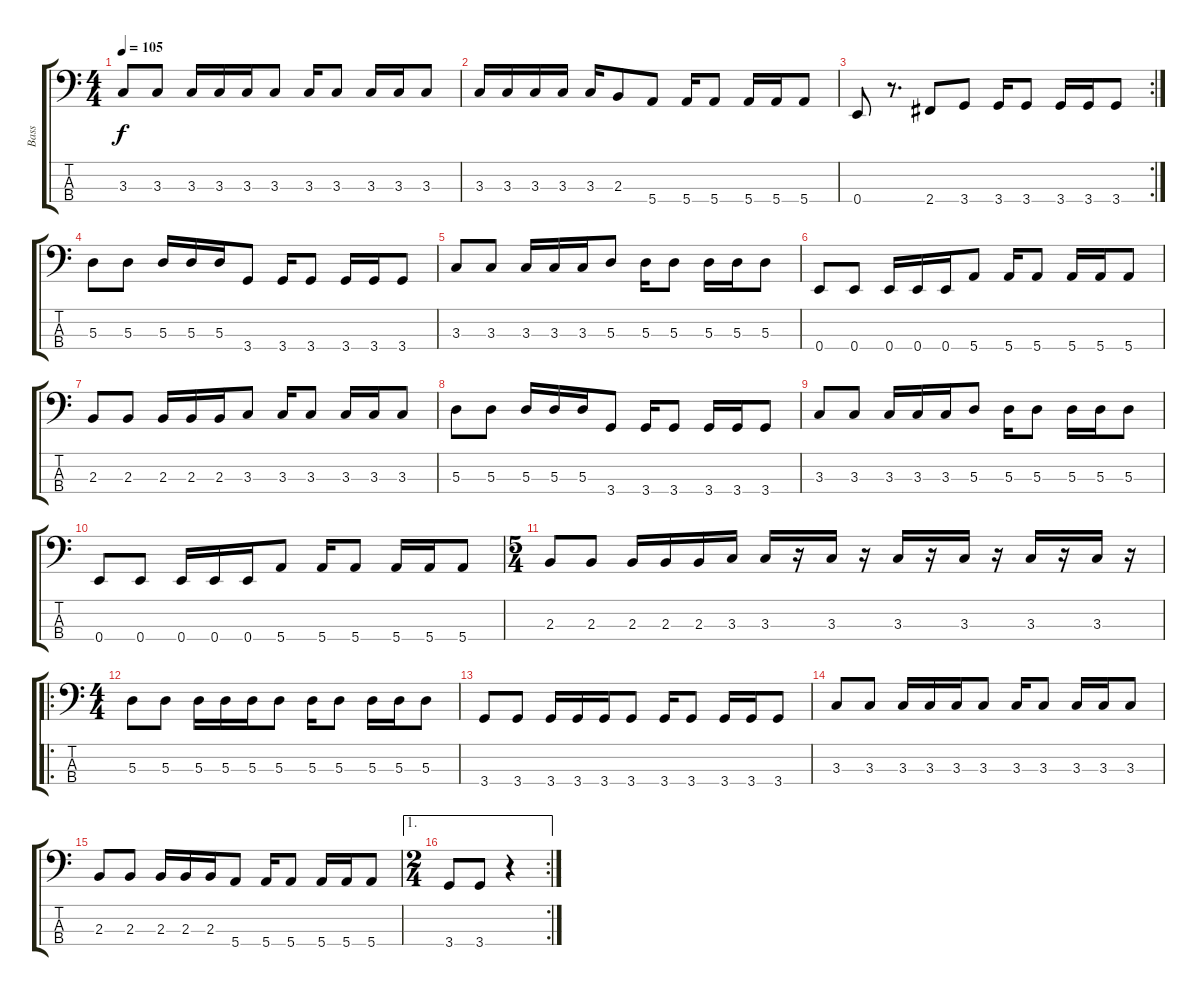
\track ("Bass" "Bass") {instrument electricbassfinger}
\staff {score tabs}
\tuning (G2 D2 A1 E1) {hide}
\ts (4 4)
\tempo 105
\clef f4
\ks c
3.3.8{dy f} 3.3.8 3.3.16 3.3.16 3.3.16 3.3.8 3.3.16 3.3.8 3.3.16 3.3.16 3.3.8 |
3.3.16 3.3.16 3.3.16 3.3.16 3.3.16 2.3.8 5.4.8 5.4.16 5.4.8 5.4.16 5.4.16 5.4.8 |
\rc 2
0.4.8 r.8{d} 2.4.8 3.4.8 3.4.16 3.4.8 3.4.16 3.4.16 3.4.8 |
5.3.8 5.3.8 5.3.16 5.3.16 5.3.16 3.4.8 3.4.16 3.4.8 3.4.16 3.4.16 3.4.8 |
3.3.8 3.3.8 3.3.16 3.3.16 3.3.16 5.3.8 5.3.16 5.3.8 5.3.16 5.3.16 5.3.8 |
0.4.8 0.4.8 0.4.16 0.4.16 0.4.16 5.4.8 5.4.16 5.4.8 5.4.16 5.4.16 5.4.8 |
2.3.8 2.3.8 2.3.16 2.3.16 2.3.16 3.3.8 3.3.16 3.3.8 3.3.16 3.3.16 3.3.8 |
5.3.8 5.3.8 5.3.16 5.3.16 5.3.16 3.4.8 3.4.16 3.4.8 3.4.16 3.4.16 3.4.8 |
3.3.8 3.3.8 3.3.16 3.3.16 3.3.16 5.3.8 5.3.16 5.3.8 5.3.16 5.3.16 5.3.8 |
0.4.8 0.4.8 0.4.16 0.4.16 0.4.16 5.4.8 5.4.16 5.4.8 5.4.16 5.4.16 5.4.8 |
\ts (5 4)
2.3.8 2.3.8 2.3.16 2.3.16 2.3.16 3.3.16 3.3.16 r.16 3.3.16 r.16 3.3.16 r.16 3.3.16 r.16 3.3.16 r.16 3.3.16 r.16 |
\ro
\ts (4 4)
5.3.8 5.3.8 5.3.16 5.3.16 5.3.16 5.3.8 5.3.16 5.3.8 5.3.16 5.3.16 5.3.8 |
3.4.8 3.4.8 3.4.16 3.4.16 3.4.16 3.4.8 3.4.16 3.4.8 3.4.16 3.4.16 3.4.8 |
3.3.8 3.3.8 3.3.16 3.3.16 3.3.16 3.3.8 3.3.16 3.3.8 3.3.16 3.3.16 3.3.8 |
2.3.8 2.3.8 2.3.16 2.3.16 2.3.16 5.4.8 5.4.16 5.4.8 5.4.16 5.4.16 5.4.8 |
\ae 1
\rc 2
\ts (2 4)
3.4.8 3.4.8 r.4
